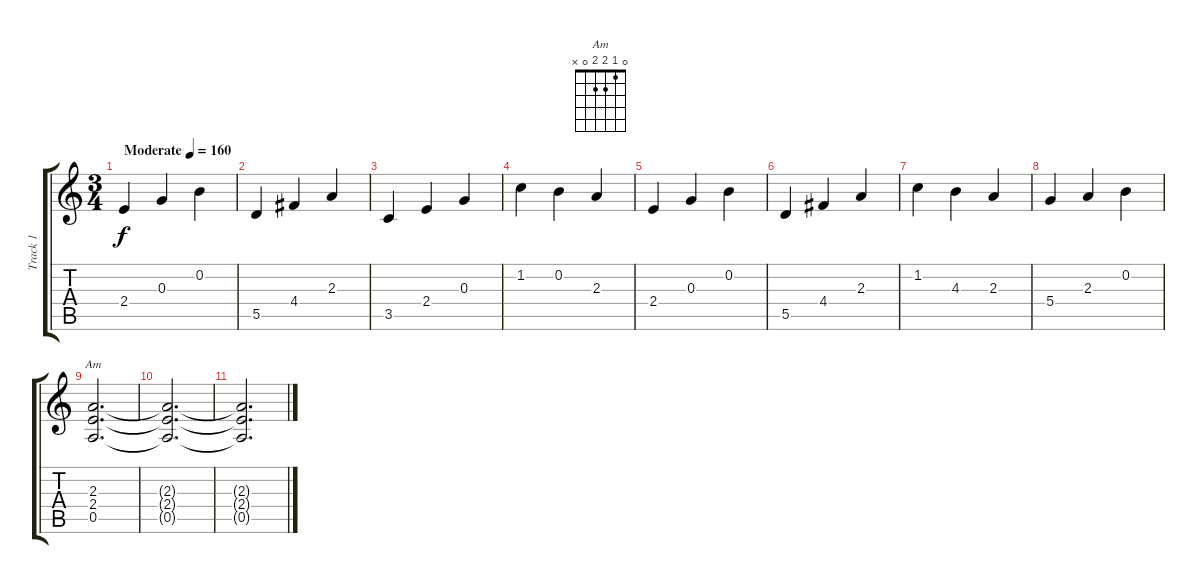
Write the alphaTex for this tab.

\track ("Track 1" "Track 1") {instrument distortionguitar}
\staff {score tabs}
\tuning (E4 B3 G3 D3 A2 E2) {hide}
\chord ("Am" 0 1 2 2 0 x)
\ts (3 4)
\tempo (160 "Moderate")
\clef g2
\ks c
2.4.4{dy f instrument distortionguitar} 0.3.4 0.2.4 |
5.5.4 4.4.4 2.3.4 |
3.5.4 2.4.4 0.3.4 |
1.2.4 0.2.4 2.3.4 |
2.4.4 0.3.4 0.2.4 |
5.5.4 4.4.4 2.3.4 |
1.2.4 4.3.4 2.3.4 |
5.4.4 2.3.4 0.2.4 |
(2.3 2.4 0.5).2{d ch "Am"} |
(2.3{t} 2.4{t} 0.5{t}).2{d} |
(2.3{t} 2.4{t} 0.5{t}).2{d volume 0}
